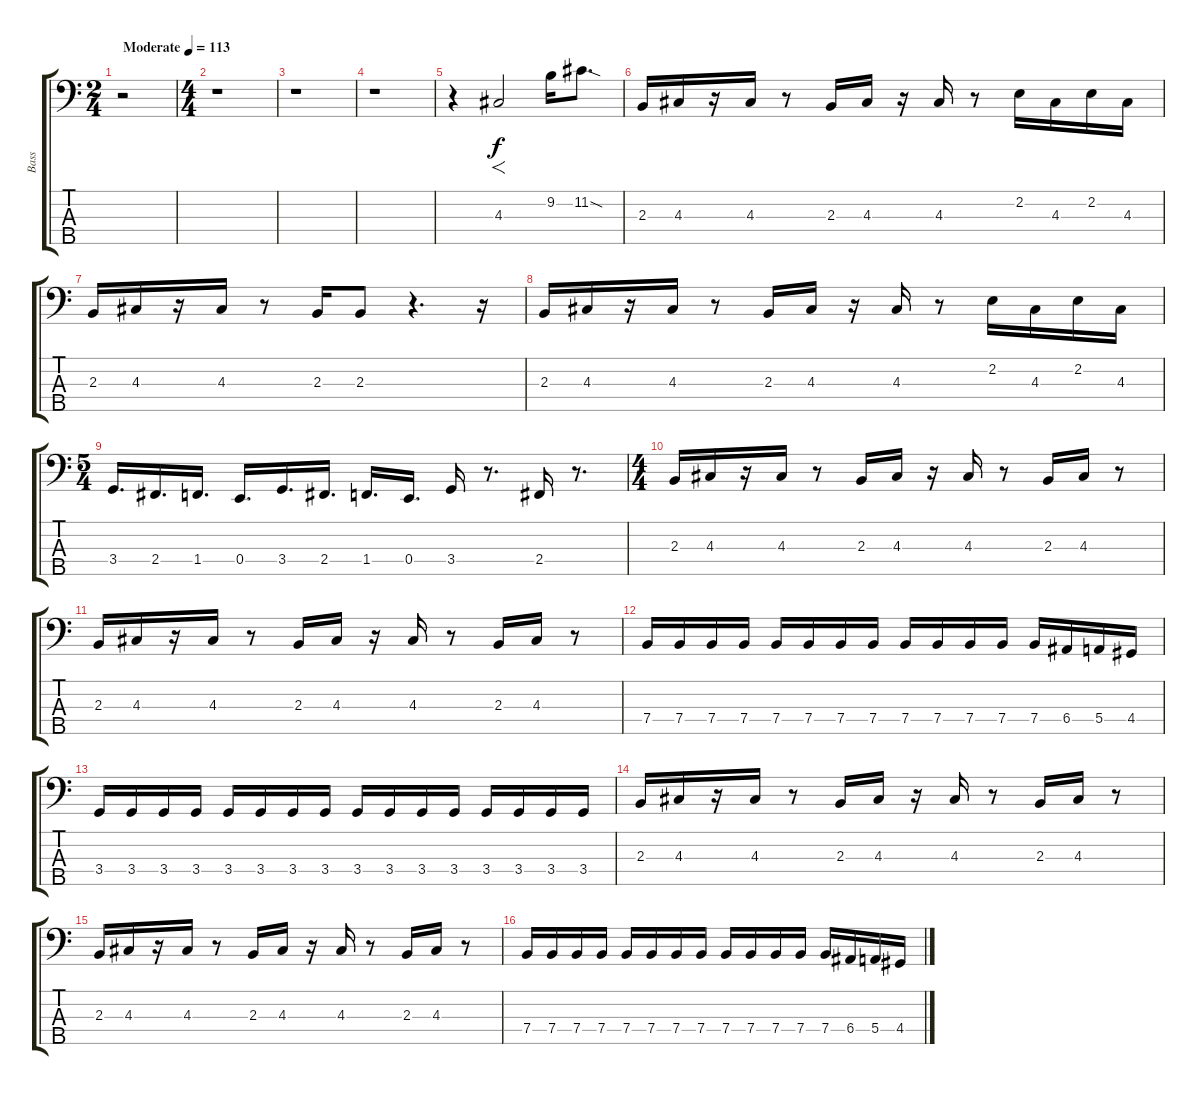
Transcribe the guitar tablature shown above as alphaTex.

\track ("Bass" "Bass") {instrument electricbassfinger}
\staff {score tabs}
\tuning (G2 D2 A1 E1 B0) {hide}
\ts (2 4)
\tempo (113 "Moderate")
\clef f4
\ks c
r.2{dy f instrument electricbassfinger} |
\ts (4 4)
r.1 |
r.1 |
r.1 |
r.4 4.3.2{f} 9.2.16 11.2{sod}.8{d} |
2.3.16 4.3.16 r.16 4.3.16 r.8 2.3.16 4.3.16 r.16 4.3.16 r.8 2.2.16 4.3.16 2.2.16 4.3.16 |
2.3.16 4.3.16 r.16 4.3.16 r.8 2.3.16 2.3.8 r.4{d} r.16 |
2.3.16 4.3.16 r.16 4.3.16 r.8 2.3.16 4.3.16 r.16 4.3.16 r.8 2.2.16 4.3.16 2.2.16 4.3.16 |
\ts (5 4)
3.4.16{d} 2.4.16{d} 1.4.16{d} 0.4.16{d} 3.4.16{d} 2.4.16{d} 1.4.16{d} 0.4.16{d} 3.4.16 r.8{d} 2.4.16 r.8{d} |
\ts (4 4)
2.3.16 4.3.16 r.16 4.3.16 r.8 2.3.16 4.3.16 r.16 4.3.16 r.8 2.3.16 4.3.16 r.8 |
2.3.16 4.3.16 r.16 4.3.16 r.8 2.3.16 4.3.16 r.16 4.3.16 r.8 2.3.16 4.3.16 r.8 |
7.4.16 7.4.16 7.4.16 7.4.16 7.4.16 7.4.16 7.4.16 7.4.16 7.4.16 7.4.16 7.4.16 7.4.16 7.4.16 6.4.16 5.4.16 4.4.16 |
3.4.16 3.4.16 3.4.16 3.4.16 3.4.16 3.4.16 3.4.16 3.4.16 3.4.16 3.4.16 3.4.16 3.4.16 3.4.16 3.4.16 3.4.16 3.4.16 |
2.3.16 4.3.16 r.16 4.3.16 r.8 2.3.16 4.3.16 r.16 4.3.16 r.8 2.3.16 4.3.16 r.8 |
2.3.16 4.3.16 r.16 4.3.16 r.8 2.3.16 4.3.16 r.16 4.3.16 r.8 2.3.16 4.3.16 r.8 |
7.4.16 7.4.16 7.4.16 7.4.16 7.4.16 7.4.16 7.4.16 7.4.16 7.4.16 7.4.16 7.4.16 7.4.16 7.4.16 6.4.16 5.4.16 4.4.16
